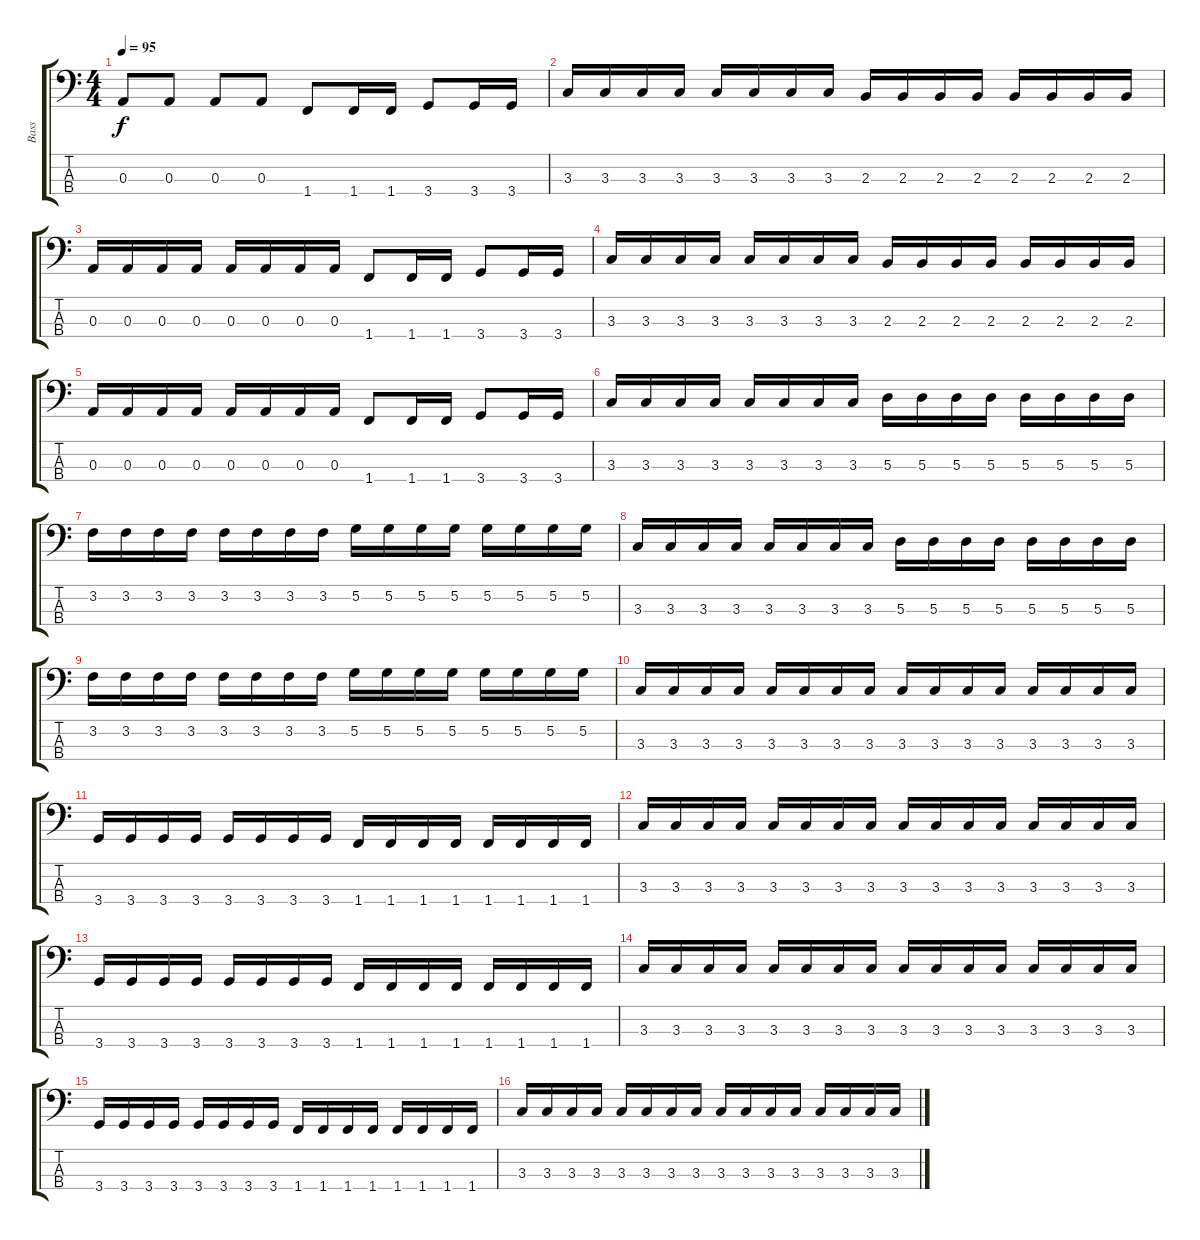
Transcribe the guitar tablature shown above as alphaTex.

\track ("Bass" "Bass") {instrument electricbasspick}
\staff {score tabs}
\tuning (G2 D2 A1 E1) {hide}
\ts (4 4)
\tempo 95
\clef f4
\ks c
0.3.8{dy f} 0.3.8 0.3.8 0.3.8 1.4.8 1.4.16 1.4.16 3.4.8 3.4.16 3.4.16 |
3.3.16 3.3.16 3.3.16 3.3.16 3.3.16 3.3.16 3.3.16 3.3.16 2.3.16 2.3.16 2.3.16 2.3.16 2.3.16 2.3.16 2.3.16 2.3.16 |
0.3.16 0.3.16 0.3.16 0.3.16 0.3.16 0.3.16 0.3.16 0.3.16 1.4.8 1.4.16 1.4.16 3.4.8 3.4.16 3.4.16 |
3.3.16 3.3.16 3.3.16 3.3.16 3.3.16 3.3.16 3.3.16 3.3.16 2.3.16 2.3.16 2.3.16 2.3.16 2.3.16 2.3.16 2.3.16 2.3.16 |
0.3.16 0.3.16 0.3.16 0.3.16 0.3.16 0.3.16 0.3.16 0.3.16 1.4.8 1.4.16 1.4.16 3.4.8 3.4.16 3.4.16 |
3.3.16 3.3.16 3.3.16 3.3.16 3.3.16 3.3.16 3.3.16 3.3.16 5.3.16 5.3.16 5.3.16 5.3.16 5.3.16 5.3.16 5.3.16 5.3.16 |
3.2.16 3.2.16 3.2.16 3.2.16 3.2.16 3.2.16 3.2.16 3.2.16 5.2.16 5.2.16 5.2.16 5.2.16 5.2.16 5.2.16 5.2.16 5.2.16 |
3.3.16 3.3.16 3.3.16 3.3.16 3.3.16 3.3.16 3.3.16 3.3.16 5.3.16 5.3.16 5.3.16 5.3.16 5.3.16 5.3.16 5.3.16 5.3.16 |
3.2.16 3.2.16 3.2.16 3.2.16 3.2.16 3.2.16 3.2.16 3.2.16 5.2.16 5.2.16 5.2.16 5.2.16 5.2.16 5.2.16 5.2.16 5.2.16 |
3.3.16 3.3.16 3.3.16 3.3.16 3.3.16 3.3.16 3.3.16 3.3.16 3.3.16 3.3.16 3.3.16 3.3.16 3.3.16 3.3.16 3.3.16 3.3.16 |
3.4.16 3.4.16 3.4.16 3.4.16 3.4.16 3.4.16 3.4.16 3.4.16 1.4.16 1.4.16 1.4.16 1.4.16 1.4.16 1.4.16 1.4.16 1.4.16 |
3.3.16 3.3.16 3.3.16 3.3.16 3.3.16 3.3.16 3.3.16 3.3.16 3.3.16 3.3.16 3.3.16 3.3.16 3.3.16 3.3.16 3.3.16 3.3.16 |
3.4.16 3.4.16 3.4.16 3.4.16 3.4.16 3.4.16 3.4.16 3.4.16 1.4.16 1.4.16 1.4.16 1.4.16 1.4.16 1.4.16 1.4.16 1.4.16 |
3.3.16 3.3.16 3.3.16 3.3.16 3.3.16 3.3.16 3.3.16 3.3.16 3.3.16 3.3.16 3.3.16 3.3.16 3.3.16 3.3.16 3.3.16 3.3.16 |
3.4.16 3.4.16 3.4.16 3.4.16 3.4.16 3.4.16 3.4.16 3.4.16 1.4.16 1.4.16 1.4.16 1.4.16 1.4.16 1.4.16 1.4.16 1.4.16 |
3.3.16 3.3.16 3.3.16 3.3.16 3.3.16 3.3.16 3.3.16 3.3.16 3.3.16 3.3.16 3.3.16 3.3.16 3.3.16 3.3.16 3.3.16 3.3.16
